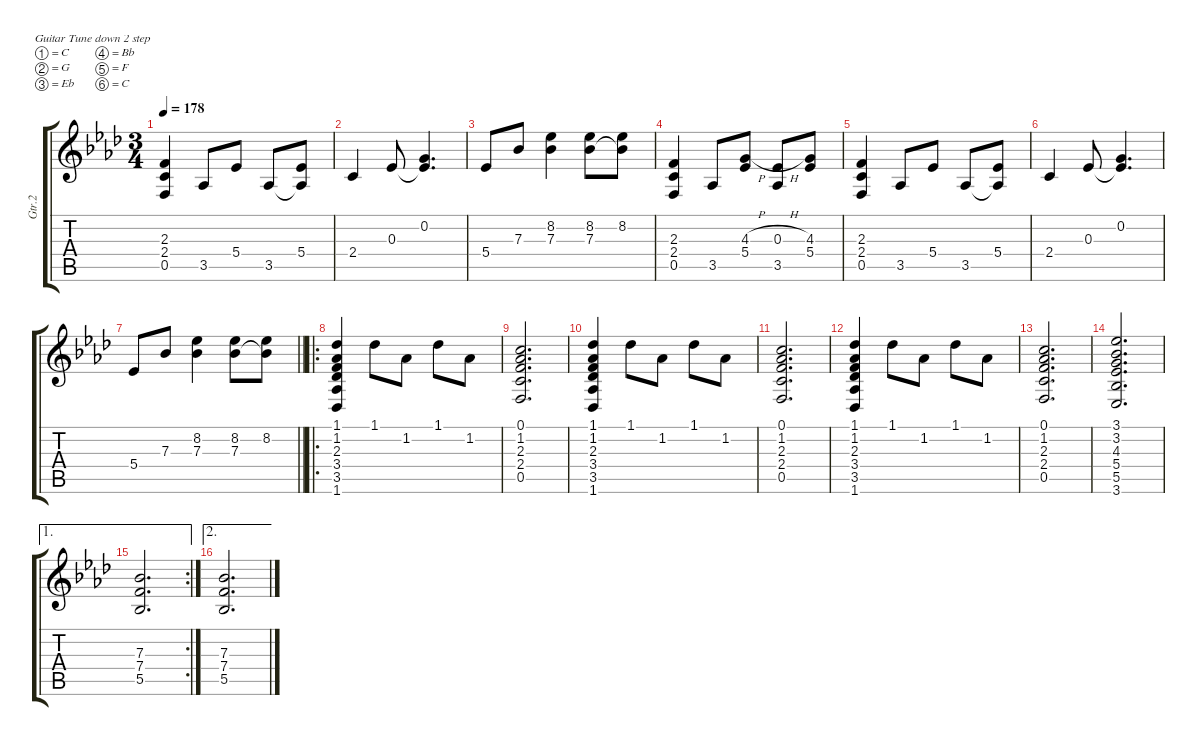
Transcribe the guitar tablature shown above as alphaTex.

\defaultSystemsLayout 4
\hideDynamics
\bracketExtendMode groupsimilarinstruments
\otherSystemsTrackNameOrientation horizontal
\track ("Guitar 2" "Gtr.2") {instrument distortionguitar}
\staff {score tabs}
\tuning (C4 G3 Eb3 Bb2 F2 C2)
\ts (3 4)
\tempo 178
\clef g2
\ks fminor
(2.3{acc forcenatural} 2.4{acc forcenatural} 0.5{acc forcenatural}).4{dy mf beam Up} 3.5{acc b}.8{beam Up} 5.4{acc b}.8{beam Up} 3.5{acc b}.8{beam Up} (5.4{acc b} 3.5{t acc b}).8{beam Up} |
2.4{acc forcenatural}.4{beam Up} 0.3{acc b}.8{beam Up} (0.2{acc forcenatural} 0.3{t acc b}).4{d beam Up} |
5.4{acc b}.8{beam Up} 7.3{acc b}.8{beam Up} (8.2{acc b} 7.3{acc b}).4{beam Down} (8.2{acc b} 7.3{acc b}).8{beam Down} (8.2{acc b} 7.3{t acc b}).8{beam Down} |
(2.3{acc forcenatural} 2.4{acc forcenatural} 0.5{acc forcenatural}).4{beam Up} 3.5{acc b}.8{beam Up} (4.3{h acc forcenatural} 5.4{acc b}).8{beam Up} (0.3{h acc b} 3.5{acc b}).8{beam Up} (4.3{acc forcenatural} 5.4{acc b}).8{beam Up} |
(2.3{acc forcenatural} 2.4{acc forcenatural} 0.5{acc forcenatural}).4{beam Up} 3.5{acc b}.8{beam Up} 5.4{acc b}.8{beam Up} 3.5{acc b}.8{beam Up} (5.4{acc b} 3.5{t acc b}).8{beam Up} |
2.4{acc forcenatural}.4{beam Up} 0.3{acc b}.8{beam Up} (0.2{acc forcenatural} 0.3{t acc b}).4{d beam Up} |
\barLineRight lightlight
5.4{acc b}.8{beam Up} 7.3{acc b}.8{beam Up} (8.2{acc b} 7.3{acc b}).4{beam Down} (8.2{acc b} 7.3{acc b}).8{beam Down} (8.2{acc b} 7.3{t acc b}).8{beam Down} |
\ro
(1.1{acc b} 1.2{acc b} 2.3{acc forcenatural} 3.4{acc b} 3.5{acc b} 1.6{acc b}).4{beam Up} 1.1{acc b}.8{beam Down} 1.2{acc b}.8{beam Down} 1.1{acc b}.8{beam Down} 1.2{acc b}.8{beam Down} |
(0.1{acc forcenatural} 1.2{acc b} 2.3{acc forcenatural} 2.4{acc forcenatural} 0.5{acc forcenatural}).2{d beam Up} |
(1.1{acc b} 1.2{acc b} 2.3{acc forcenatural} 3.4{acc b} 3.5{acc b} 1.6{acc b}).4{beam Up} 1.1{acc b}.8{beam Down} 1.2{acc b}.8{beam Down} 1.1{acc b}.8{beam Down} 1.2{acc b}.8{beam Down} |
(0.1{acc forcenatural} 1.2{acc b} 2.3{acc forcenatural} 2.4{acc forcenatural} 0.5{acc forcenatural}).2{d beam Up} |
(1.1{acc b} 1.2{acc b} 2.3{acc forcenatural} 3.4{acc b} 3.5{acc b} 1.6{acc b}).4{beam Up} 1.1{acc b}.8{beam Down} 1.2{acc b}.8{beam Down} 1.1{acc b}.8{beam Down} 1.2{acc b}.8{beam Down} |
(0.1{acc forcenatural} 1.2{acc b} 2.3{acc forcenatural} 2.4{acc forcenatural} 0.5{acc forcenatural}).2{d beam Up} |
(3.1{acc b} 3.2{acc b} 4.3{acc forcenatural} 5.4{acc b} 5.5{acc b} 3.6{acc b}).2{d beam Up} |
\ae 1
\rc 2
(7.3{acc b} 7.4{acc forcenatural} 5.5{acc b}).2{d beam Up} |
\ae 2
(7.3{acc b} 7.4{acc forcenatural} 5.5{acc b}).2{d beam Up}
